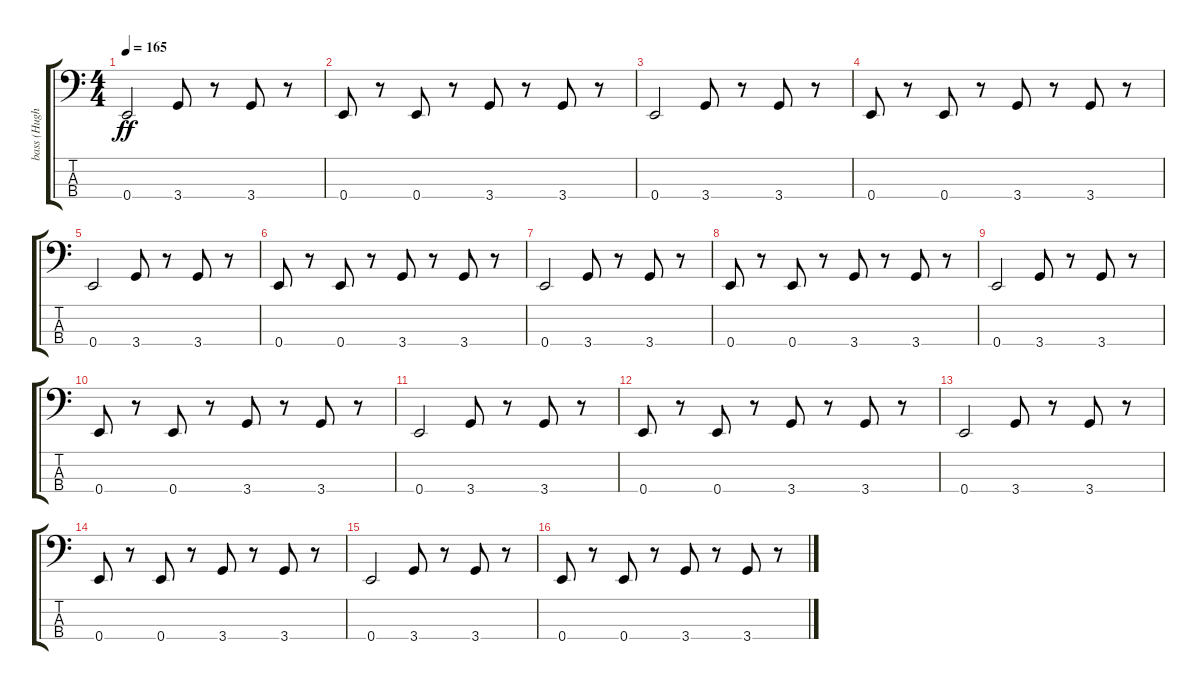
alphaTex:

\track ("bass (Hughes)" "bass (Hugh") {instrument electricbasspick}
\staff {score tabs}
\tuning (G2 D2 A1 E1) {hide}
\ts (4 4)
\tempo 165
\clef f4
\ks c
0.4.2{dy ff} 3.4.8 r.8 3.4.8 r.8 |
0.4.8 r.8 0.4.8 r.8 3.4.8 r.8 3.4.8 r.8 |
0.4.2 3.4.8 r.8 3.4.8 r.8 |
0.4.8 r.8 0.4.8 r.8 3.4.8 r.8 3.4.8 r.8 |
0.4.2 3.4.8 r.8 3.4.8 r.8 |
0.4.8 r.8 0.4.8 r.8 3.4.8 r.8 3.4.8 r.8 |
0.4.2 3.4.8 r.8 3.4.8 r.8 |
0.4.8 r.8 0.4.8 r.8 3.4.8 r.8 3.4.8 r.8 |
0.4.2 3.4.8 r.8 3.4.8 r.8 |
0.4.8 r.8 0.4.8 r.8 3.4.8 r.8 3.4.8 r.8 |
0.4.2 3.4.8 r.8 3.4.8 r.8 |
0.4.8 r.8 0.4.8 r.8 3.4.8 r.8 3.4.8 r.8 |
0.4.2 3.4.8 r.8 3.4.8 r.8 |
0.4.8 r.8 0.4.8 r.8 3.4.8 r.8 3.4.8 r.8 |
0.4.2 3.4.8 r.8 3.4.8 r.8 |
0.4.8 r.8 0.4.8 r.8 3.4.8 r.8 3.4.8 r.8
